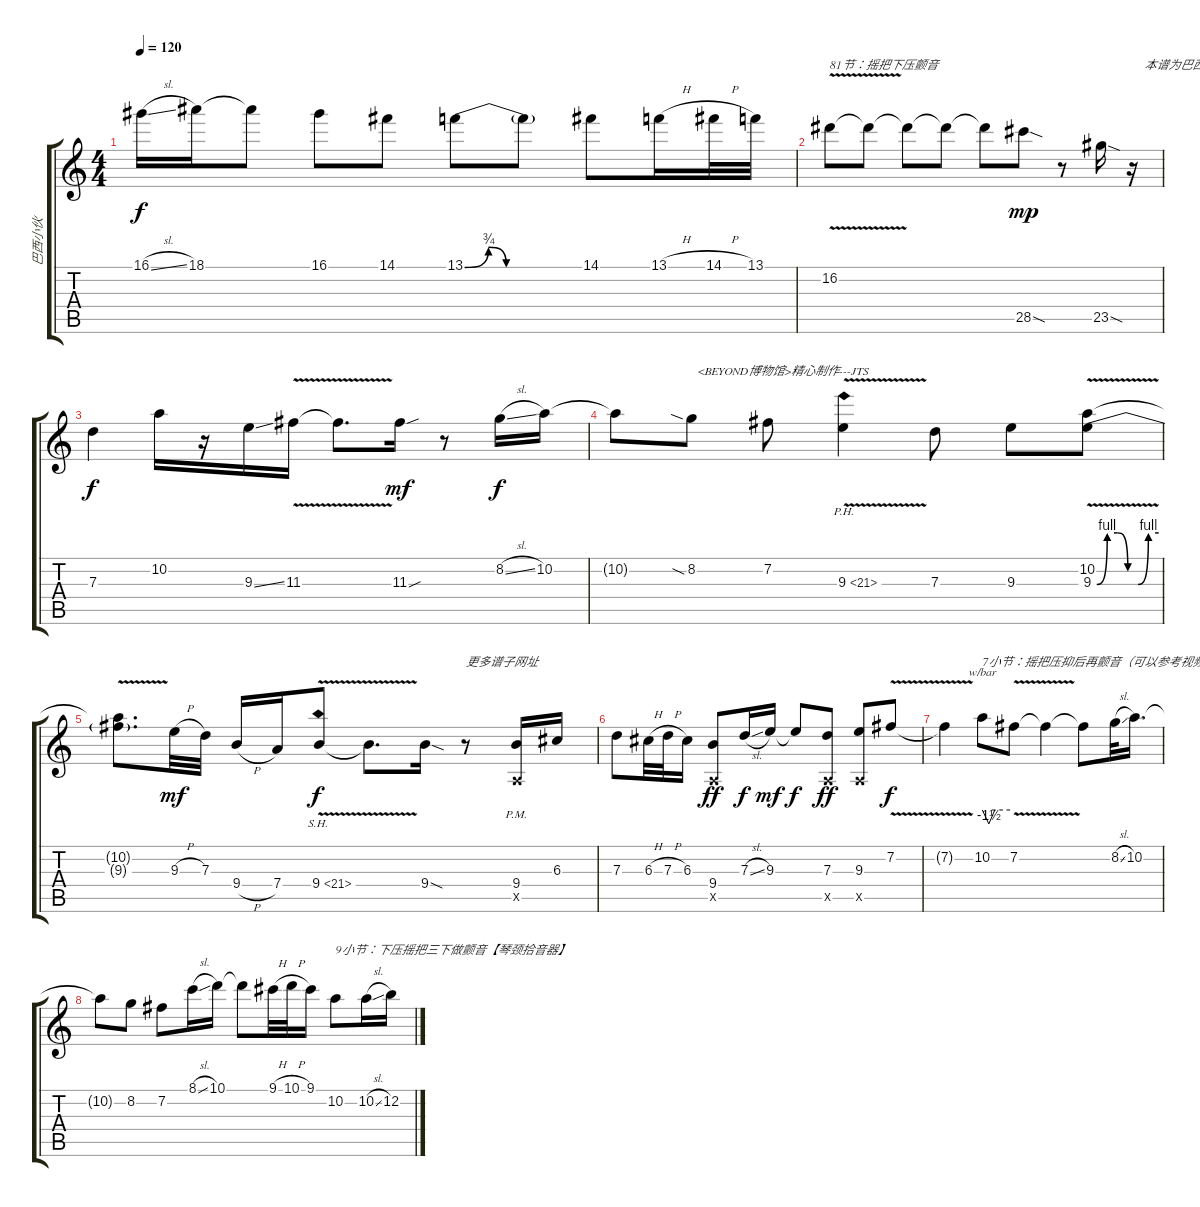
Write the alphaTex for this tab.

\track ("巴西小伙" "巴西小伙") {instrument overdrivenguitar}
\staff {score tabs}
\tuning (E4 B3 G3 D3 A2 E2) {hide}
\ts (4 4)
\tempo 120
\clef g2
\ks c
16.1{sl}.16{dy f} 18.1.16 18.1{t}.8 16.1.8 14.1.8 13.1{be (custom 0 0 12 3 21 0 60 0)}.8 13.1{t}.8 14.1.8 13.1{h}.16 14.1{h}.32 13.1.32 |
16.2{v}.8{txt "81节：摇把下压颤音"} 16.2{t}.8 16.2{t}.8 16.2{t}.8 16.2{t}.8 28.5{sod}.8{dy mp} r.8 23.5{sod}.16 r.16{txt "    本谱为巴西小伙之Argos吉他独奏全谱-----由"} |
7.3.4{dy f instrument overdrivenguitar} 10.2.16 r.16 9.3{ss}.16 11.3{v}.16 11.3{t}.8{d} 11.3{sou}.16{dy mf} r.8 8.2{sl}.16{dy f} 10.2.16 |
10.2{t}.8 8.2{sia}.8{txt "  <BEYOND博物馆>精心制作---JTS"} 7.2.8 9.3{ph 12 v}.4{txt "    "} 7.3.8 9.3.8 (10.2 9.3{be (custom 0 0 10 4 20 4 30 0 40 0 50 4 60 4) v}).8 |
(10.2{t} 9.3{t}).8{d} 9.3{h}.32{dy mf} 7.3.32 9.4{h}.16 7.4.16 9.4{sh 12 v}.8{dy f} 9.4{t}.8{d} 9.4{sod}.16 r.8{txt "更多谱子网址"} (9.4{pm} 0.5{x}).16 6.3.16 |
7.3.8 6.3{h}.32 7.3{h}.32 6.3.16 (9.4 0.5{x}).8{dy ff} 7.3{sl}.16{dy f} 9.3.16{dy mf} 9.3{t}.8{dy f} (7.3 0.5{x}).8{dy ff} (9.3 0.5{x}).8 7.2{v}.8{dy f} |
7.2{t}.4 10.2.8{tbe (custom default 0 0 14 -6 27 0 60 0) txt "7小节：摇把压抑后再颤音（可以参考视频）"} 7.2{v}.8 7.2{t}.4 7.2{t}.8 8.2{sl}.32 10.2.16{d} |
10.2{t}.8 8.2.8 7.2.8 8.1{sl}.16 10.1.16 10.1{t}.8 9.1{h}.32 10.1{h}.32 9.1.16 10.2.8{txt "9小节：下压摇把三下做颤音【琴颈拾音器】"} 10.2{sl}.16 12.2.16
